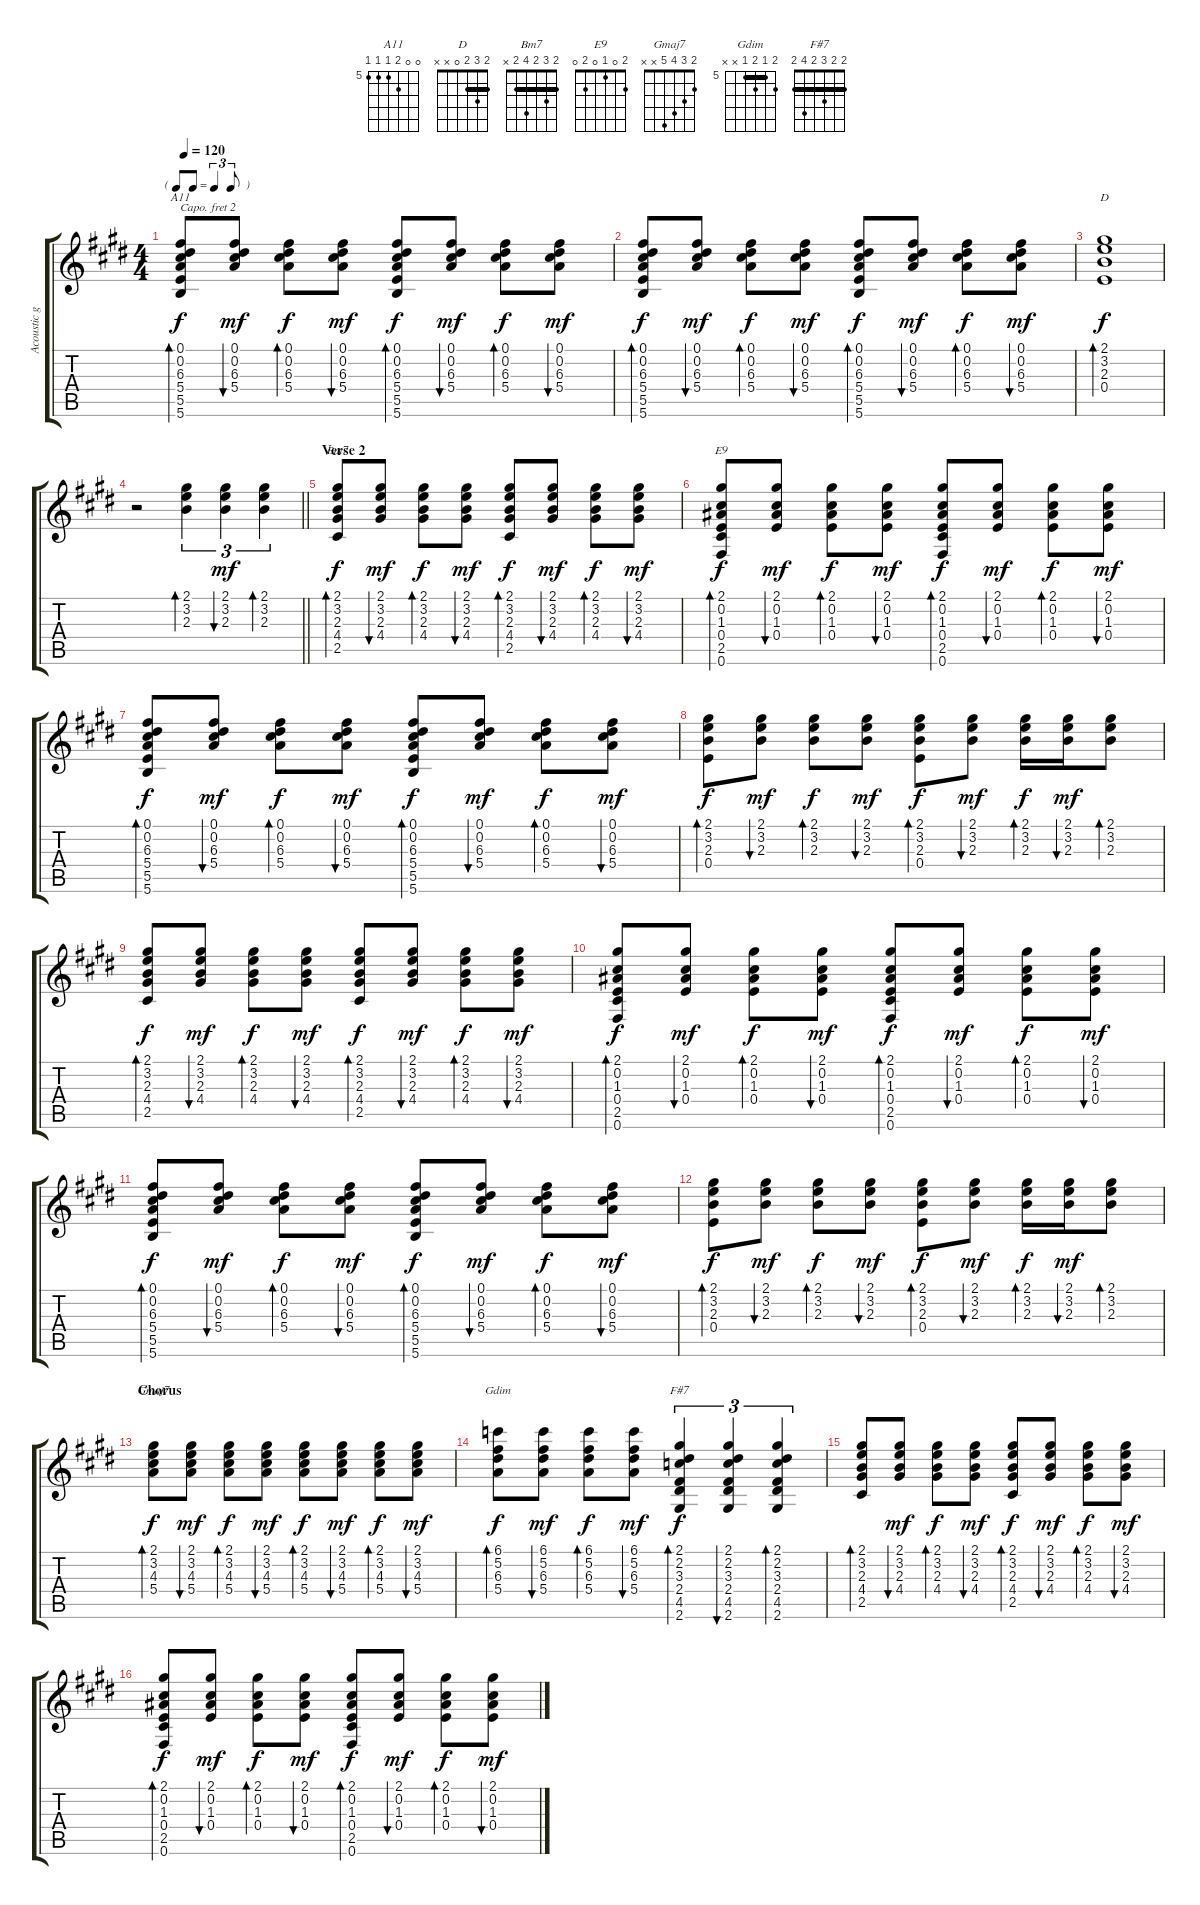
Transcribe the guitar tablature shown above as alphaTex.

\track ("Acoustic guitar (Capo II)" "Acoustic g") {instrument acousticguitarsteel}
\staff {score tabs}
\capo 2
\tuning (E4 B3 G3 D3 A2 E2) {hide}
\chord ("A11" 0 0 6 5 5 5) {firstfret 5}
\chord ("D" 2 3 2 0 x x) {barre 2}
\chord ("Bm7" 2 3 2 4 2 x) {barre 2}
\chord ("E9" 2 0 1 0 2 0)
\chord ("Gmaj7" 2 3 4 5 x x)
\chord ("Gdim" 6 5 6 5 x x) {firstfret 5 barre 5}
\chord ("F#7" 2 2 3 2 4 2) {barre 2}
\ts (4 4)
\tf triplet8th
\tempo 120
\clef g2
\ks e
(0.1 0.2 6.3 5.4 5.5 5.6).8{bd 60 ch "A11" dy f} (0.1 0.2 6.3 5.4).8{bu 60 dy mf} (0.1 0.2 6.3 5.4).8{bd 60 dy f} (0.1 0.2 6.3 5.4).8{bu 60 dy mf} (0.1 0.2 6.3 5.4 5.5 5.6).8{bd 60 dy f} (0.1 0.2 6.3 5.4).8{bu 60 dy mf} (0.1 0.2 6.3 5.4).8{bd 60 dy f} (0.1 0.2 6.3 5.4).8{bu 60 dy mf} |
(0.1 0.2 6.3 5.4 5.5 5.6).8{bd 60 dy f} (0.1 0.2 6.3 5.4).8{bu 60 dy mf} (0.1 0.2 6.3 5.4).8{bd 60 dy f} (0.1 0.2 6.3 5.4).8{bu 60 dy mf} (0.1 0.2 6.3 5.4 5.5 5.6).8{bd 60 dy f} (0.1 0.2 6.3 5.4).8{bu 60 dy mf} (0.1 0.2 6.3 5.4).8{bd 60 dy f} (0.1 0.2 6.3 5.4).8{bu 60 dy mf} |
(2.1 3.2 2.3 0.4).1{bd 60 ch "D" dy f} |
\barLineRight lightlight
r.2 (2.1 3.2 2.3).4{tu (3 2) bd 60} (2.1 3.2 2.3).4{tu (3 2) bu 60 dy mf} (2.1 3.2 2.3).4{tu (3 2) bd 60} |
\section ("" "Verse 2")
(2.1 3.2 2.3 4.4 2.5).8{bd 60 ch "Bm7" dy f} (2.1 3.2 2.3 4.4).8{bu 60 dy mf} (2.1 3.2 2.3 4.4).8{bd 60 dy f} (2.1 3.2 2.3 4.4).8{bu 60 dy mf} (2.1 3.2 2.3 4.4 2.5).8{bd 60 dy f} (2.1 3.2 2.3 4.4).8{bu 60 dy mf} (2.1 3.2 2.3 4.4).8{bd 60 dy f} (2.1 3.2 2.3 4.4).8{bu 60 dy mf} |
(2.1 0.2 1.3 0.4 2.5 0.6).8{bd 60 ch "E9" dy f} (2.1 0.2 1.3 0.4).8{bu 60 dy mf} (2.1 0.2 1.3 0.4).8{bd 60 dy f} (2.1 0.2 1.3 0.4).8{bu 60 dy mf} (2.1 0.2 1.3 0.4 2.5 0.6).8{bd 60 dy f} (2.1 0.2 1.3 0.4).8{bu 60 dy mf} (2.1 0.2 1.3 0.4).8{bd 60 dy f} (2.1 0.2 1.3 0.4).8{bu 60 dy mf} |
(0.1 0.2 6.3 5.4 5.5 5.6).8{bd 60 dy f} (0.1 0.2 6.3 5.4).8{bu 60 dy mf} (0.1 0.2 6.3 5.4).8{bd 60 dy f} (0.1 0.2 6.3 5.4).8{bu 60 dy mf} (0.1 0.2 6.3 5.4 5.5 5.6).8{bd 60 dy f} (0.1 0.2 6.3 5.4).8{bu 60 dy mf} (0.1 0.2 6.3 5.4).8{bd 60 dy f} (0.1 0.2 6.3 5.4).8{bu 60 dy mf} |
(2.1 3.2 2.3 0.4).8{bd 60 dy f} (2.1 3.2 2.3).8{bu 60 dy mf} (2.1 3.2 2.3).8{bd 60 dy f} (2.1 3.2 2.3).8{bu 60 dy mf} (2.1 3.2 2.3 0.4).8{bd 60 dy f} (2.1 3.2 2.3).8{bu 60 dy mf} (2.1 3.2 2.3).16{bd 60 dy f} (2.1 3.2 2.3).16{bu 60 dy mf} (2.1 3.2 2.3).8{bd 60} |
(2.1 3.2 2.3 4.4 2.5).8{bd 60 dy f} (2.1 3.2 2.3 4.4).8{bu 60 dy mf} (2.1 3.2 2.3 4.4).8{bd 60 dy f} (2.1 3.2 2.3 4.4).8{bu 60 dy mf} (2.1 3.2 2.3 4.4 2.5).8{bd 60 dy f} (2.1 3.2 2.3 4.4).8{bu 60 dy mf} (2.1 3.2 2.3 4.4).8{bd 60 dy f} (2.1 3.2 2.3 4.4).8{bu 60 dy mf} |
(2.1 0.2 1.3 0.4 2.5 0.6).8{bd 60 dy f} (2.1 0.2 1.3 0.4).8{bu 60 dy mf} (2.1 0.2 1.3 0.4).8{bd 60 dy f} (2.1 0.2 1.3 0.4).8{bu 60 dy mf} (2.1 0.2 1.3 0.4 2.5 0.6).8{bd 60 dy f} (2.1 0.2 1.3 0.4).8{bu 60 dy mf} (2.1 0.2 1.3 0.4).8{bd 60 dy f} (2.1 0.2 1.3 0.4).8{bu 60 dy mf} |
(0.1 0.2 6.3 5.4 5.5 5.6).8{bd 60 dy f} (0.1 0.2 6.3 5.4).8{bu 60 dy mf} (0.1 0.2 6.3 5.4).8{bd 60 dy f} (0.1 0.2 6.3 5.4).8{bu 60 dy mf} (0.1 0.2 6.3 5.4 5.5 5.6).8{bd 60 dy f} (0.1 0.2 6.3 5.4).8{bu 60 dy mf} (0.1 0.2 6.3 5.4).8{bd 60 dy f} (0.1 0.2 6.3 5.4).8{bu 60 dy mf} |
(2.1 3.2 2.3 0.4).8{bd 60 dy f} (2.1 3.2 2.3).8{bu 60 dy mf} (2.1 3.2 2.3).8{bd 60 dy f} (2.1 3.2 2.3).8{bu 60 dy mf} (2.1 3.2 2.3 0.4).8{bd 60 dy f} (2.1 3.2 2.3).8{bu 60 dy mf} (2.1 3.2 2.3).16{bd 60 dy f} (2.1 3.2 2.3).16{bu 60 dy mf} (2.1 3.2 2.3).8{bd 60} |
\section ("" "Chorus")
(2.1 3.2 4.3 5.4).8{bd 60 ch "Gmaj7" dy f} (2.1 3.2 4.3 5.4).8{bu 60 dy mf} (2.1 3.2 4.3 5.4).8{bd 60 dy f} (2.1 3.2 4.3 5.4).8{bu 60 dy mf} (2.1 3.2 4.3 5.4).8{bd 60 dy f} (2.1 3.2 4.3 5.4).8{bu 60 dy mf} (2.1 3.2 4.3 5.4).8{bd 60 dy f} (2.1 3.2 4.3 5.4).8{bu 60 dy mf} |
(6.1 5.2 6.3 5.4).8{bd 60 ch "Gdim" dy f} (6.1 5.2 6.3 5.4).8{bu 60 dy mf} (6.1 5.2 6.3 5.4).8{bd 60 dy f} (6.1 5.2 6.3 5.4).8{bu 60 dy mf} (2.1 2.2 3.3 2.4 4.5 2.6).4{tu (3 2) bd 60 ch "F#7" dy f} (2.1 2.2 3.3 2.4 4.5 2.6).4{tu (3 2) bu 60} (2.1 2.2 3.3 2.4 4.5 2.6).4{tu (3 2) bd 60} |
(2.1 3.2 2.3 4.4 2.5).8{bd 60} (2.1 3.2 2.3 4.4).8{bu 60 dy mf} (2.1 3.2 2.3 4.4).8{bd 60 dy f} (2.1 3.2 2.3 4.4).8{bu 60 dy mf} (2.1 3.2 2.3 4.4 2.5).8{bd 60 dy f} (2.1 3.2 2.3 4.4).8{bu 60 dy mf} (2.1 3.2 2.3 4.4).8{bd 60 dy f} (2.1 3.2 2.3 4.4).8{bu 60 dy mf} |
(2.1 0.2 1.3 0.4 2.5 0.6).8{bd 60 dy f} (2.1 0.2 1.3 0.4).8{bu 60 dy mf} (2.1 0.2 1.3 0.4).8{bd 60 dy f} (2.1 0.2 1.3 0.4).8{bu 60 dy mf} (2.1 0.2 1.3 0.4 2.5 0.6).8{bd 60 dy f} (2.1 0.2 1.3 0.4).8{bu 60 dy mf} (2.1 0.2 1.3 0.4).8{bd 60 dy f} (2.1 0.2 1.3 0.4).8{bu 60 dy mf}
